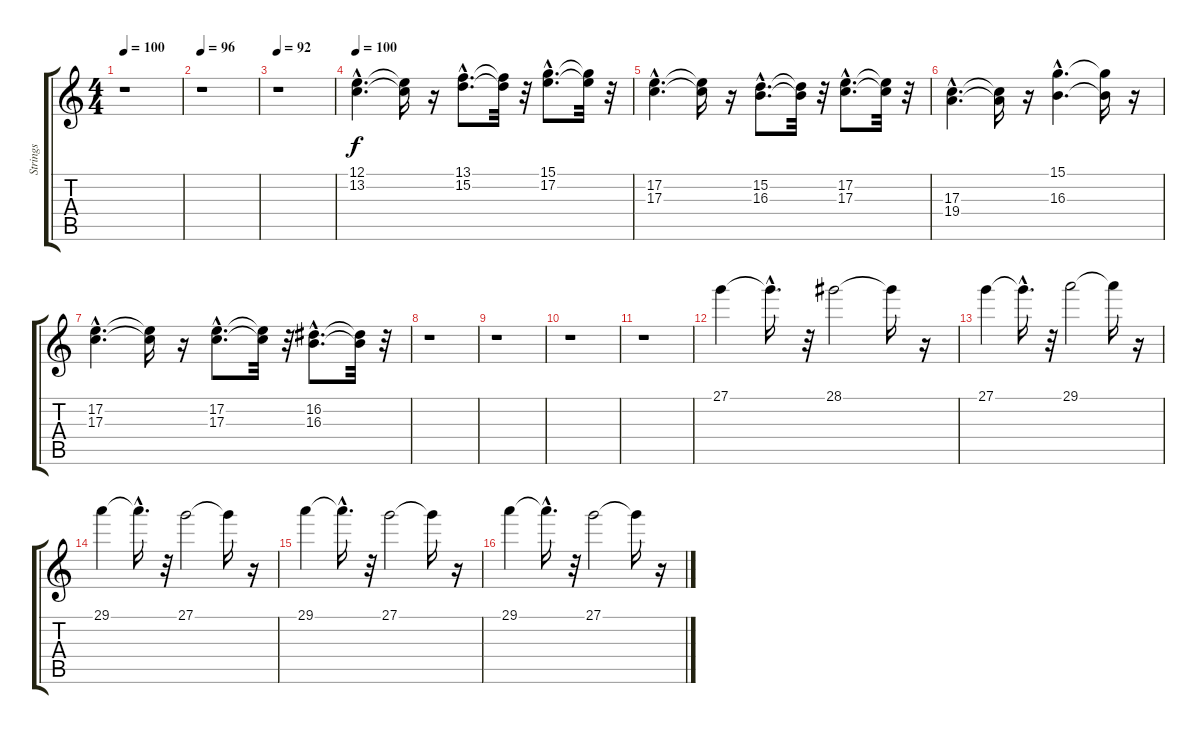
\track ("Strings" "Strings") {instrument stringensemble1}
\staff {score tabs}
\tuning (E4 B3 G3 D3 A2 E2) {hide}
\ts (4 4)
\tempo 100
\clef g2
\ks c
r.1{dy f} |
\tempo 96
r.1 |
\tempo 92
r.1 |
\tempo 100
(12.1{hac} 13.2{hac}).4{d} (12.1{t} 13.2{t}).16 r.16 (13.1{hac} 15.2{hac}).8{d} (13.1{t} 15.2{t}).32 r.32 (15.1{hac} 17.2{hac}).8{d} (15.1{t} 17.2{t}).32 r.32 |
(17.2{hac} 17.3{hac}).4{d} (17.2{t} 17.3{t}).16 r.16 (15.2{hac} 16.3{hac}).8{d} (15.2{t} 16.3{t}).32 r.32 (17.2{hac} 17.3{hac}).8{d} (17.2{t} 17.3{t}).32 r.32 |
(17.3{hac} 19.4{hac}).4{d} (17.3{t} 19.4{t}).16 r.16 (15.1{hac} 16.3{hac}).4{d} (15.1{t} 16.3{t}).16 r.16 |
(17.2{hac} 17.3{hac}).4{d} (17.2{t} 17.3{t}).16 r.16 (17.2{hac} 17.3{hac}).8{d} (17.2{t} 17.3{t}).32 r.32 (16.2{hac} 16.3{hac}).8{d} (16.2{t} 16.3{t}).32 r.32 |
r.1 |
r.1 |
r.1 |
r.1 |
27.1.4 27.1{hac t}.16{d} r.32 28.1.2 28.1{t}.16 r.16 |
27.1.4 27.1{hac t}.16{d} r.32 29.1.2 29.1{t}.16 r.16 |
29.1.4 29.1{hac t}.16{d} r.32 27.1.2 27.1{t}.16 r.16 |
29.1.4 29.1{hac t}.16{d} r.32 27.1.2 27.1{t}.16 r.16 |
29.1.4 29.1{hac t}.16{d} r.32 27.1.2 27.1{t}.16 r.16
